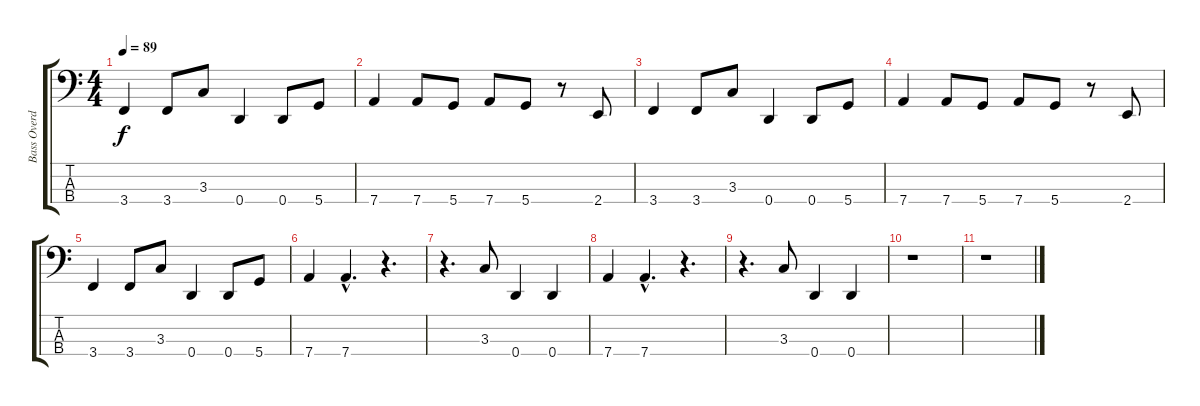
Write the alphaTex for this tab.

\track ("Bass Overdubs" "Bass Overd") {instrument distortionguitar}
\staff {score tabs}
\tuning (G2 D2 A1 D1) {hide}
\ts (4 4)
\tempo 89
\clef f4
\ks c
3.4.4{dy f} 3.4.8 3.3.8 0.4.4 0.4.8 5.4.8 |
7.4.4 7.4.8 5.4.8 7.4.8 5.4.8 r.8 2.4.8 |
3.4.4 3.4.8 3.3.8 0.4.4 0.4.8 5.4.8 |
7.4.4 7.4.8 5.4.8 7.4.8 5.4.8 r.8 2.4.8 |
3.4.4 3.4.8 3.3.8 0.4.4 0.4.8 5.4.8 |
7.4.4 7.4{hac}.4{d} r.4{d} |
r.4{d} 3.3.8 0.4.4 0.4.4 |
7.4.4 7.4{hac}.4{d} r.4{d} |
r.4{d} 3.3.8 0.4.4 0.4.4 |
r.1 |
r.1
